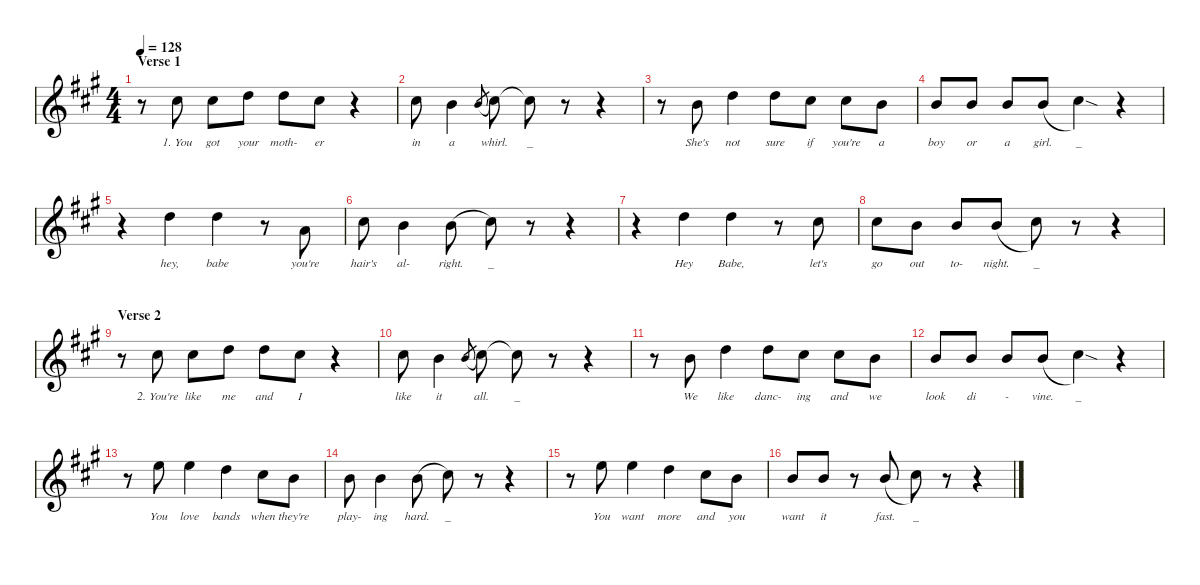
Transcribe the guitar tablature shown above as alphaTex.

\defaultSystemsLayout 4
\hideDynamics
\bracketExtendMode nobrackets
\singleTrackTrackNamePolicy hidden
\multiTrackTrackNamePolicy hidden
\firstSystemTrackNameMode fullname
\firstSystemTrackNameOrientation horizontal
\otherSystemsTrackNameOrientation horizontal
\track ("Tenor Voice" "Singer") {defaultSystemsLayout 4 mute instrument voiceoohs}
\staff {score}
\tuning (E4 B3 G3 D3 A2 E2)
\ts (4 4)
\section ("" "Verse 1")
\tempo 128
\clef g2
\ks a
r.8{dy f beam Down} 9.1{acc #}.8{lyrics (0 "1. You") lyrics (1 "") lyrics (2 "") lyrics (3 "") lyrics (4 "") beam Down} 9.1{acc #}.8{lyrics (0 "got") lyrics (1 "") lyrics (2 "") lyrics (3 "") lyrics (4 "") beam Down} 10.1{acc forcenatural}.8{lyrics (0 "your") lyrics (1 "") lyrics (2 "") lyrics (3 "") lyrics (4 "") beam Down} 10.1{acc forcenatural}.8{lyrics (0 "moth-") lyrics (1 "") lyrics (2 "") lyrics (3 "") lyrics (4 "") beam Down} 9.1{acc #}.8{lyrics (0 "er") lyrics (1 "") lyrics (2 "") lyrics (3 "") lyrics (4 "") beam Down} r.4{beam Down} |
9.1{acc #}.8{lyrics (0 "in") lyrics (1 "") lyrics (2 "") lyrics (3 "") lyrics (4 "") beam Down} 7.1{acc forcenatural}.4{lyrics (0 "a") lyrics (1 "") lyrics (2 "") lyrics (3 "") lyrics (4 "") beam Down} 7.1{acc forcenatural}.8{gr legatoorigin beam Up} 9.1{acc #}.8{lyrics (0 "whirl.") lyrics (1 "") lyrics (2 "") lyrics (3 "") lyrics (4 "") beam Down} 9.1{t acc #}.8{lyrics (0 "_") lyrics (1 "") lyrics (2 "") lyrics (3 "") lyrics (4 "") beam Down} r.8{beam Down} r.4{beam Down} |
r.8{beam Down} 7.1{acc forcenatural}.8{lyrics (0 "She's") lyrics (1 "") lyrics (2 "") lyrics (3 "") lyrics (4 "") beam Down} 10.1{acc forcenatural}.4{lyrics (0 "not") lyrics (1 "") lyrics (2 "") lyrics (3 "") lyrics (4 "") beam Down} 10.1{acc forcenatural}.8{lyrics (0 "sure") lyrics (1 "") lyrics (2 "") lyrics (3 "") lyrics (4 "") beam Down} 9.1{acc #}.8{lyrics (0 "if") lyrics (1 "") lyrics (2 "") lyrics (3 "") lyrics (4 "") beam Down} 9.1{acc #}.8{lyrics (0 "you're") lyrics (1 "") lyrics (2 "") lyrics (3 "") lyrics (4 "") beam Down} 7.1{acc forcenatural}.8{lyrics (0 "a") lyrics (1 "") lyrics (2 "") lyrics (3 "") lyrics (4 "") beam Down} |
7.1{acc forcenatural}.8{lyrics (0 "boy") lyrics (1 "") lyrics (2 "") lyrics (3 "") lyrics (4 "") beam Up} 7.1{acc forcenatural}.8{lyrics (0 "or") lyrics (1 "") lyrics (2 "") lyrics (3 "") lyrics (4 "") beam Up} 7.1{acc forcenatural}.8{lyrics (0 "a") lyrics (1 "") lyrics (2 "") lyrics (3 "") lyrics (4 "") beam Up} 7.1{acc forcenatural}.8{lyrics (0 "girl.") lyrics (1 "") lyrics (2 "") lyrics (3 "") lyrics (4 "") legatoorigin beam Up} 9.1{sod acc #}.4{lyrics (0 "_") lyrics (1 "") lyrics (2 "") lyrics (3 "") lyrics (4 "") beam Down} r.4{beam Down} |
r.4{beam Down} 10.1{acc forcenatural}.4{lyrics (0 "hey,") lyrics (1 "") lyrics (2 "") lyrics (3 "") lyrics (4 "") beam Down} 10.1{acc forcenatural}.4{lyrics (0 "babe") lyrics (1 "") lyrics (2 "") lyrics (3 "") lyrics (4 "") beam Down} r.8{beam Down} 5.1{acc forcenatural}.8{lyrics (0 "you're") lyrics (1 "") lyrics (2 "") lyrics (3 "") lyrics (4 "") beam Up} |
9.1{acc #}.8{lyrics (0 "hair's") lyrics (1 "") lyrics (2 "") lyrics (3 "") lyrics (4 "") beam Down} 7.1{acc forcenatural}.4{lyrics (0 "al-") lyrics (1 "") lyrics (2 "") lyrics (3 "") lyrics (4 "") beam Down} 7.1{acc forcenatural}.8{lyrics (0 "right.") lyrics (1 "") lyrics (2 "") lyrics (3 "") lyrics (4 "") legatoorigin beam Down} 9.1{acc #}.8{lyrics (0 "_") lyrics (1 "") lyrics (2 "") lyrics (3 "") lyrics (4 "") beam Down} r.8{beam Down} r.4{beam Down} |
r.4{beam Down} 10.1{acc forcenatural}.4{lyrics (0 "Hey") lyrics (1 "") lyrics (2 "") lyrics (3 "") lyrics (4 "") beam Down} 10.1{acc forcenatural}.4{lyrics (0 "Babe,") lyrics (1 "") lyrics (2 "") lyrics (3 "") lyrics (4 "") beam Down} r.8{beam Down} 9.1{acc #}.8{lyrics (0 "let's") lyrics (1 "") lyrics (2 "") lyrics (3 "") lyrics (4 "") beam Down} |
9.1{acc #}.8{lyrics (0 "go") lyrics (1 "") lyrics (2 "") lyrics (3 "") lyrics (4 "") beam Down} 7.1{acc forcenatural}.8{lyrics (0 "out") lyrics (1 "") lyrics (2 "") lyrics (3 "") lyrics (4 "") beam Down} 7.1{acc forcenatural}.8{lyrics (0 "to-") lyrics (1 "") lyrics (2 "") lyrics (3 "") lyrics (4 "") beam Up} 7.1{acc forcenatural}.8{lyrics (0 "night.") lyrics (1 "") lyrics (2 "") lyrics (3 "") lyrics (4 "") legatoorigin beam Up} 9.1{acc #}.8{lyrics (0 "_") lyrics (1 "") lyrics (2 "") lyrics (3 "") lyrics (4 "") beam Down} r.8{beam Down} r.4{beam Down} |
\section ("" "Verse 2")
r.8{beam Down} 9.1{acc #}.8{lyrics (0 "2. You're") lyrics (1 "") lyrics (2 "") lyrics (3 "") lyrics (4 "") beam Down} 9.1{acc #}.8{lyrics (0 "like") lyrics (1 "") lyrics (2 "") lyrics (3 "") lyrics (4 "") beam Down} 10.1{acc forcenatural}.8{lyrics (0 "me") lyrics (1 "") lyrics (2 "") lyrics (3 "") lyrics (4 "") beam Down} 10.1{acc forcenatural}.8{lyrics (0 "and") lyrics (1 "") lyrics (2 "") lyrics (3 "") lyrics (4 "") beam Down} 9.1{acc #}.8{lyrics (0 "I") lyrics (1 "") lyrics (2 "") lyrics (3 "") lyrics (4 "") beam Down} r.4{beam Down} |
9.1{acc #}.8{lyrics (0 "like") lyrics (1 "") lyrics (2 "") lyrics (3 "") lyrics (4 "") beam Down} 7.1{acc forcenatural}.4{lyrics (0 "it") lyrics (1 "") lyrics (2 "") lyrics (3 "") lyrics (4 "") beam Down} 7.1{acc forcenatural}.8{gr legatoorigin beam Up} 9.1{acc #}.8{lyrics (0 "all.") lyrics (1 "") lyrics (2 "") lyrics (3 "") lyrics (4 "") beam Down} 9.1{t acc #}.8{lyrics (0 "_") lyrics (1 "") lyrics (2 "") lyrics (3 "") lyrics (4 "") beam Down} r.8{beam Down} r.4{beam Down} |
r.8{beam Down} 7.1{acc forcenatural}.8{lyrics (0 "We") lyrics (1 "") lyrics (2 "") lyrics (3 "") lyrics (4 "") beam Down} 10.1{acc forcenatural}.4{lyrics (0 "like") lyrics (1 "") lyrics (2 "") lyrics (3 "") lyrics (4 "") beam Down} 10.1{acc forcenatural}.8{lyrics (0 "danc-") lyrics (1 "") lyrics (2 "") lyrics (3 "") lyrics (4 "") beam Down} 9.1{acc #}.8{lyrics (0 "ing") lyrics (1 "") lyrics (2 "") lyrics (3 "") lyrics (4 "") beam Down} 9.1{acc #}.8{lyrics (0 "and") lyrics (1 "") lyrics (2 "") lyrics (3 "") lyrics (4 "") beam Down} 7.1{acc forcenatural}.8{lyrics (0 "we") lyrics (1 "") lyrics (2 "") lyrics (3 "") lyrics (4 "") beam Down} |
7.1{acc forcenatural}.8{lyrics (0 "look") lyrics (1 "") lyrics (2 "") lyrics (3 "") lyrics (4 "") beam Up} 7.1{acc forcenatural}.8{lyrics (0 "di") lyrics (1 "") lyrics (2 "") lyrics (3 "") lyrics (4 "") beam Up} 7.1{acc forcenatural}.8{lyrics (0 "-") lyrics (1 "") lyrics (2 "") lyrics (3 "") lyrics (4 "") beam Up} 7.1{acc forcenatural}.8{lyrics (0 "vine.") lyrics (1 "") lyrics (2 "") lyrics (3 "") lyrics (4 "") legatoorigin beam Up} 9.1{sod acc #}.4{lyrics (0 "_") lyrics (1 "") lyrics (2 "") lyrics (3 "") lyrics (4 "") beam Down} r.4{beam Down} |
r.8{beam Down} 12.1{acc forcenatural}.8{lyrics (0 "You") lyrics (1 "") lyrics (2 "") lyrics (3 "") lyrics (4 "") beam Down} 12.1{acc forcenatural}.4{lyrics (0 "love") lyrics (1 "") lyrics (2 "") lyrics (3 "") lyrics (4 "") beam Down} 10.1{acc forcenatural}.4{lyrics (0 "bands") lyrics (1 "") lyrics (2 "") lyrics (3 "") lyrics (4 "") beam Down} 9.1{acc #}.8{lyrics (0 "when") lyrics (1 "") lyrics (2 "") lyrics (3 "") lyrics (4 "") beam Down} 7.1{acc forcenatural}.8{lyrics (0 "they're") lyrics (1 "") lyrics (2 "") lyrics (3 "") lyrics (4 "") beam Down} |
7.1{acc forcenatural}.8{lyrics (0 "play-") lyrics (1 "") lyrics (2 "") lyrics (3 "") lyrics (4 "") beam Down} 7.1{acc forcenatural}.4{lyrics (0 "ing") lyrics (1 "") lyrics (2 "") lyrics (3 "") lyrics (4 "") beam Down} 7.1{acc forcenatural}.8{lyrics (0 "hard.") lyrics (1 "") lyrics (2 "") lyrics (3 "") lyrics (4 "") legatoorigin beam Down} 9.1{acc #}.8{lyrics (0 "_") lyrics (1 "") lyrics (2 "") lyrics (3 "") lyrics (4 "") beam Down} r.8{beam Down} r.4{beam Down} |
r.8{beam Down} 12.1{acc forcenatural}.8{lyrics (0 "You") lyrics (1 "") lyrics (2 "") lyrics (3 "") lyrics (4 "") beam Down} 12.1{acc forcenatural}.4{lyrics (0 "want") lyrics (1 "") lyrics (2 "") lyrics (3 "") lyrics (4 "") beam Down} 10.1{acc forcenatural}.4{lyrics (0 "more") lyrics (1 "") lyrics (2 "") lyrics (3 "") lyrics (4 "") beam Down} 9.1{acc #}.8{lyrics (0 "and") lyrics (1 "") lyrics (2 "") lyrics (3 "") lyrics (4 "") beam Down} 7.1{acc forcenatural}.8{lyrics (0 "you") lyrics (1 "") lyrics (2 "") lyrics (3 "") lyrics (4 "") beam Down} |
7.1{acc forcenatural}.8{lyrics (0 "want") lyrics (1 "") lyrics (2 "") lyrics (3 "") lyrics (4 "") beam Up} 7.1{acc forcenatural}.8{lyrics (0 "it") lyrics (1 "") lyrics (2 "") lyrics (3 "") lyrics (4 "") beam Up} r.8{beam Up} 7.1{acc forcenatural}.8{lyrics (0 "fast.") lyrics (1 "") lyrics (2 "") lyrics (3 "") lyrics (4 "") legatoorigin beam Up} 9.1{acc #}.8{lyrics (0 "_") lyrics (1 "") lyrics (2 "") lyrics (3 "") lyrics (4 "") beam Down} r.8{beam Down} r.4{beam Down}
